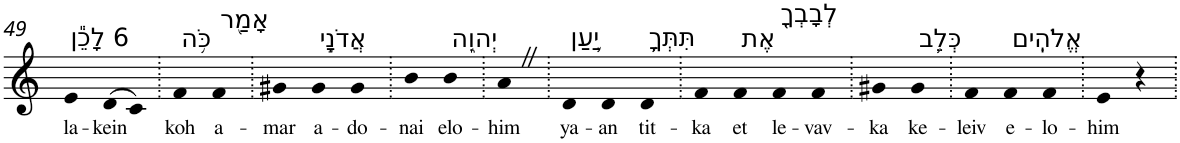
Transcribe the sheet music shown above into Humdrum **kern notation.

**kern	**text
*part1	*part1
*staff1	*staff1
*I"Piano	*
*I'Pno	*
!!LO:PB:g=z
*clefG2	*
*k[]	*
=49	=49
!LO:TX:a:t=6 לָכֵ֕ן	!
!	!LO:LY:b
4e	la-
!	!LO:LY:b
(>8d	-kein
8c)	.
=50.	=50.
!LO:TX:a:t=כֹּ֥ה	!
!	!LO:LY:b
4f	koh
!LO:TX:a:t=אָמַ֖ר	!
!	!LO:LY:b
4f	a-
=51.	=51.
!	!LO:LY:b
4g#X	-mar
!LO:TX:a:t=אֲדֹנָ֣י	!
!	!LO:LY:b
4g#	a-
!	!LO:LY:b
4g#	-do-
=52.	=52.
!	!LO:LY:b
4b	-nai
!LO:TX:a:t=יְהוִ֑ה	!
!	!LO:LY:b
4b	elo-
=53.	=53.
!	!LO:LY:b
4aZ	-him
=54.	=54.
!LO:TX:a:t=יַ֛עַן	!
!	!LO:LY:b
4d	ya-
!	!LO:LY:b
4d	-an
!LO:TX:a:t=תִּתְּךָ֥	!
!	!LO:LY:b
4d	tit-
=55.	=55.
!	!LO:LY:b
4f	-ka
!LO:TX:a:t=אֶת	!
!	!LO:LY:b
4f	et
!LO:TX:a:t=לְבָבְךָ֖	!
!	!LO:LY:b
4f	le-
!	!LO:LY:b
4f	-vav-
=56.	=56.
!	!LO:LY:b
4g#X	-ka
!LO:TX:a:t=כְּלֵ֥ב	!
!	!LO:LY:b
4g#	ke-
=57.	=57.
!	!LO:LY:b
4f	-leiv
!LO:TX:a:t=אֱלֹהִֽים	!
!	!LO:LY:b
4f	e-
!	!LO:LY:b
4f	-lo-
=58.	=58.
!	!LO:LY:b
4e	-him
4r	.
=.	=.
*-	*-
